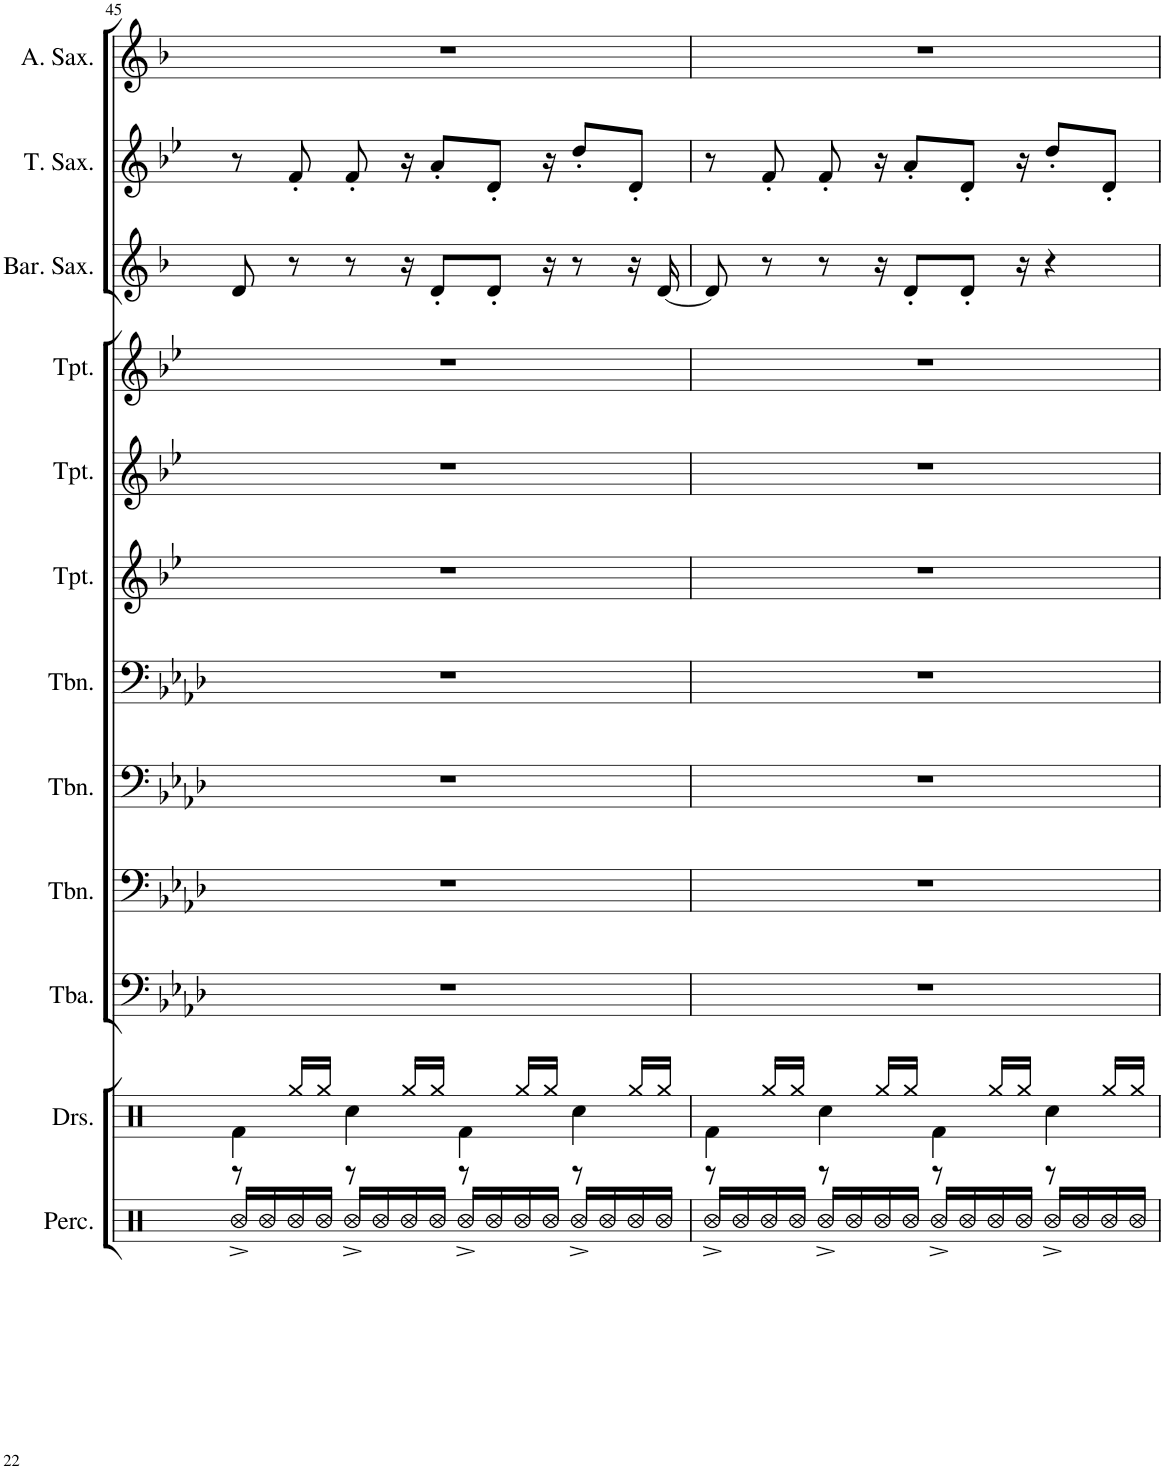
**kern	**kern	**kern	**kern	**kern	**kern	**kern	**kern	**kern	**kern	**kern	**kern
*part12	*part11	*part10	*part9	*part8	*part7	*part6	*part5	*part4	*part3	*part2	*part1
*staff12	*staff11	*staff10	*staff9	*staff8	*staff7	*staff6	*staff5	*staff4	*staff3	*staff2	*staff1
*I"Percussion	*I"Drumset	*I"Tuba	*I"Trombone	*I"Trombone	*I"Trombone	*I"Trumpet	*I"Trumpet	*I"Trumpet	*I"Baritone Saxophone	*I"Tenor Saxophone	*I"Alto Saxophone
*I'Perc.	*I'Drs.	*I'Tba.	*I'Tbn.	*I'Tbn.	*I'Tbn.	*I'Tpt.	*I'Tpt.	*I'Tpt.	*I'Bar. Sax.	*I'T. Sax.	*I'A. Sax.
!!LO:PB:g=z
*clefX	*clefX	*clefF4	*clefF4	*clefF4	*clefF4	*clefG2	*clefG2	*clefG2	*clefG2	*clefG2	*clefG2
*	*	*	*	*	*	*Trd1c2	*Trd1c2	*Trd1c2	*Trd12c21	*Trd8c14	*Trd5c9
*k[]	*k[]	*k[b-e-a-d-]	*k[b-e-a-d-]	*k[b-e-a-d-]	*k[b-e-a-d-]	*k[b-e-]	*k[b-e-]	*k[b-e-]	*k[b-]	*k[b-e-]	*k[b-]
*M4/4	*M4/4	*M4/4	*M4/4	*M4/4	*M4/4	*M4/4	*M4/4	*M4/4	*M4/4	*M4/4	*M4/4
=45	=45	=45	=45	=45	=45	=45	=45	=45	=45	=45	=45
*	*^	*	*	*	*	*	*	*	*	*	*
16R^/LL	4Rf\	8r	1r	1r	1r	1r	1r	1r	1r	8d/	8r	1r
16R/	.	.	.	.	.	.	.	.	.	.	.	.
16R/	.	16Rgg/LL	.	.	.	.	.	.	.	8r	8f'/	.
16R/JJ	.	16Rgg/JJ	.	.	.	.	.	.	.	.	.	.
16R^/LL	4Rcc\	8r	.	.	.	.	.	.	.	8r	8f'/	.
16R/	.	.	.	.	.	.	.	.	.	.	.	.
16R/	.	16Rgg/LL	.	.	.	.	.	.	.	16r	16r	.
16R/JJ	.	16Rgg/JJ	.	.	.	.	.	.	.	8d'/L	8a'/L	.
16R^/LL	4Rf\	8r	.	.	.	.	.	.	.	.	.	.
16R/	.	.	.	.	.	.	.	.	.	8d'/J	8d'/J	.
16R/	.	16Rgg/LL	.	.	.	.	.	.	.	.	.	.
16R/JJ	.	16Rgg/JJ	.	.	.	.	.	.	.	16r	16r	.
16R^/LL	4Rcc\	8r	.	.	.	.	.	.	.	8r	8dd'/L	.
16R/	.	.	.	.	.	.	.	.	.	.	.	.
16R/	.	16Rgg/LL	.	.	.	.	.	.	.	16r	8d'/J	.
16R/JJ	.	16Rgg/JJ	.	.	.	.	.	.	.	[16d/	.	.
=46	=46	=46	=46	=46	=46	=46	=46	=46	=46	=46	=46	=46
16R^/LL	4Rf\	8r	1r	1r	1r	1r	1r	1r	1r	8d/]	8r	1r
16R/	.	.	.	.	.	.	.	.	.	.	.	.
16R/	.	16Rgg/LL	.	.	.	.	.	.	.	8r	8f'/	.
16R/JJ	.	16Rgg/JJ	.	.	.	.	.	.	.	.	.	.
16R^/LL	4Rcc\	8r	.	.	.	.	.	.	.	8r	8f'/	.
16R/	.	.	.	.	.	.	.	.	.	.	.	.
16R/	.	16Rgg/LL	.	.	.	.	.	.	.	16r	16r	.
16R/JJ	.	16Rgg/JJ	.	.	.	.	.	.	.	8d'/L	8a'/L	.
16R^/LL	4Rf\	8r	.	.	.	.	.	.	.	.	.	.
16R/	.	.	.	.	.	.	.	.	.	8d'/J	8d'/J	.
16R/	.	16Rgg/LL	.	.	.	.	.	.	.	.	.	.
16R/JJ	.	16Rgg/JJ	.	.	.	.	.	.	.	16r	16r	.
16R^/LL	4Rcc\	8r	.	.	.	.	.	.	.	4r	8dd'/L	.
16R/	.	.	.	.	.	.	.	.	.	.	.	.
16R/	.	16Rgg/LL	.	.	.	.	.	.	.	.	8d'/J	.
16R/JJ	.	16Rgg/JJ	.	.	.	.	.	.	.	.	.	.
*	*v	*v	*	*	*	*	*	*	*	*	*	*
=	=	=	=	=	=	=	=	=	=	=	=
*-	*-	*-	*-	*-	*-	*-	*-	*-	*-	*-	*-
